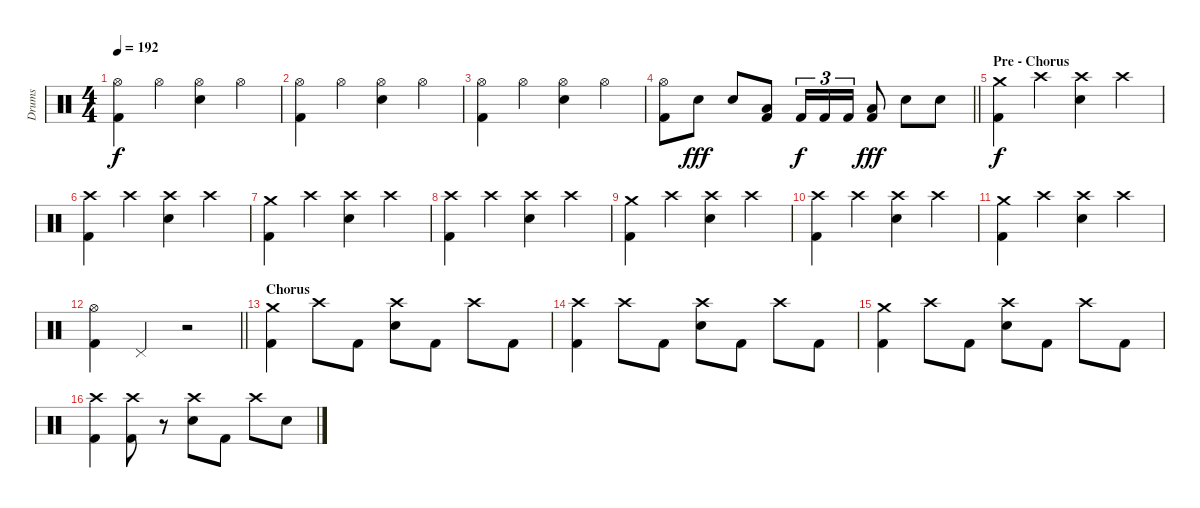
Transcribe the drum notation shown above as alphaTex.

\track ("Drums" "Drums") {instrument percussion}
\staff {score}
\articulation defaults
\ts (4 4)
\tempo 192
\clef neutral
\ks c
("Kick (hit) 2" "Hi-Hat (open)").4{dy f} "Hi-Hat (open)".4 ("Electric Snare (hit)" "Hi-Hat (open)").4 "Hi-Hat (open)".4 |
("Kick (hit) 2" "Hi-Hat (open)").4 "Hi-Hat (open)".4 ("Electric Snare (hit)" "Hi-Hat (open)").4 "Hi-Hat (open)".4 |
("Kick (hit) 2" "Hi-Hat (open)").4 "Hi-Hat (open)".4 ("Electric Snare (hit)" "Hi-Hat (open)").4 "Hi-Hat (open)".4 |
\barLineRight lightlight
("Kick (hit) 2" "Hi-Hat (open)").8 "Electric Snare (hit)".8{dy fff} "Electric Snare (hit)".8 ("Kick (hit) 2" "Low Tom (hit)").8 "Kick (hit) 2".16{tu (3 2) dy f} "Kick (hit) 2".16{tu (3 2)} "Kick (hit) 2".16{tu (3 2)} ("Kick (hit) 2" "Low Tom (hit)").8{dy fff} "Electric Snare (hit)".8 "Electric Snare (hit)".8 |
\section ("" "Pre - Chorus")
("Kick (hit) 2" "Crash medium (hit)").4{dy f} "Crash high (hit)".4 ("Electric Snare (hit)" "Crash high (hit)").4 "Crash high (hit)".4 |
("Kick (hit) 2" "Crash high (hit)").4 "Crash high (hit)".4 ("Electric Snare (hit)" "Crash high (hit)").4 "Crash high (hit)".4 |
("Kick (hit) 2" "Crash medium (hit)").4 "Crash high (hit)".4 ("Electric Snare (hit)" "Crash high (hit)").4 "Crash high (hit)".4 |
("Kick (hit) 2" "Crash high (hit)").4 "Crash high (hit)".4 ("Electric Snare (hit)" "Crash high (hit)").4 "Crash high (hit)".4 |
("Kick (hit) 2" "Crash medium (hit)").4 "Crash high (hit)".4 ("Electric Snare (hit)" "Crash high (hit)").4 "Crash high (hit)".4 |
("Kick (hit) 2" "Crash high (hit)").4 "Crash high (hit)".4 ("Electric Snare (hit)" "Crash high (hit)").4 "Crash high (hit)".4 |
("Kick (hit) 2" "Crash medium (hit)").4 "Crash high (hit)".4 ("Electric Snare (hit)" "Crash high (hit)").4 "Crash high (hit)".4 |
\barLineRight lightlight
("Kick (hit) 2" "Hi-Hat (open)").4 "Pedal Hi-Hat (hit)".4 r.2 |
\section ("" "Chorus")
("Kick (hit) 2" "Crash medium (hit)").4 "Crash high (hit)".8 "Kick (hit) 2".8 ("Electric Snare (hit)" "Crash high (hit)").8 "Kick (hit) 2".8 "Crash high (hit)".8 "Kick (hit) 2".8 |
("Kick (hit) 2" "Crash high (hit)").4 "Crash high (hit)".8 "Kick (hit) 2".8 ("Electric Snare (hit)" "Crash high (hit)").8 "Kick (hit) 2".8 "Crash high (hit)".8 "Kick (hit) 2".8 |
("Kick (hit) 2" "Crash medium (hit)").4 "Crash high (hit)".8 "Kick (hit) 2".8 ("Electric Snare (hit)" "Crash high (hit)").8 "Kick (hit) 2".8 "Crash high (hit)".8 "Kick (hit) 2".8 |
("Kick (hit) 2" "Crash high (hit)").4 ("Kick (hit) 2" "Crash high (hit)").8 r.8 ("Electric Snare (hit)" "Crash high (hit)").8 "Kick (hit) 2".8 "Crash high (hit)".8 "Electric Snare (hit)".8
